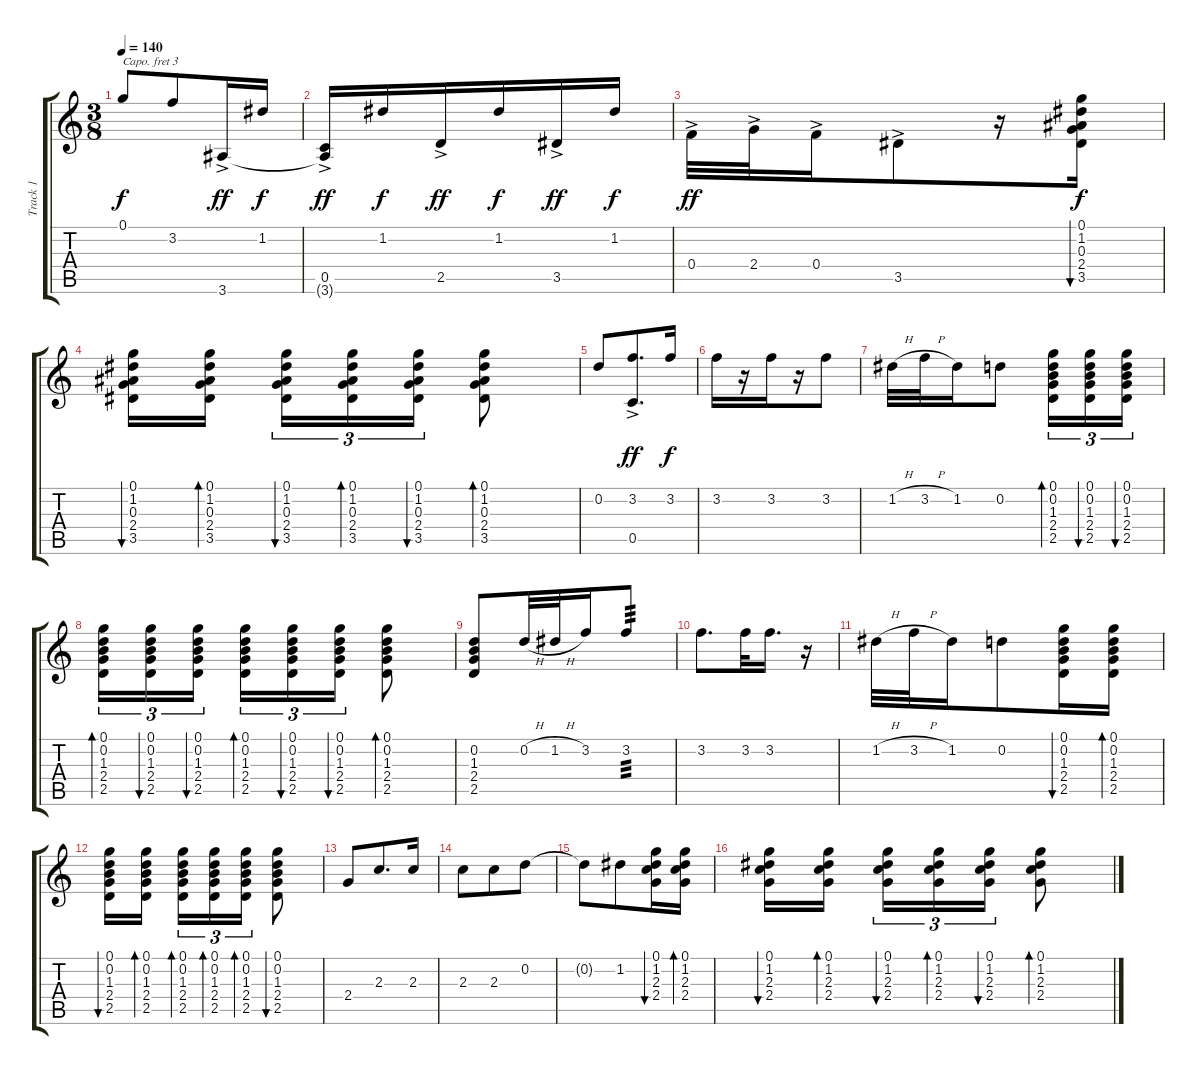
\track ("Track 1" "Track 1") {instrument acousticguitarnylon}
\staff {score tabs}
\capo 3
\tuning (E4 B3 G3 D3 A2 E2) {hide}
\ts (3 8)
\tempo 140
\clef g2
\ks c
0.1.8{dy f} 3.2.8 3.6{ac}.16{dy ff} 1.2.16{dy f} |
(0.5{ac} 3.6{t}).16{dy ff} 1.2.16{dy f} 2.5{ac}.16{dy ff} 1.2.16{dy f} 3.5{ac}.16{dy ff} 1.2.16{dy f} |
0.4{ac}.32{dy ff} 2.4{ac}.32 0.4{ac}.16 3.5{ac}.8 r.16 (0.1 1.2 0.3 2.4 3.5).16{bu 30 dy f} |
(0.1 1.2 0.3 2.4 3.5).16{bu 30} (0.1 1.2 0.3 2.4 3.5).16{bd 30} (0.1 1.2 0.3 2.4 3.5).16{tu (3 2) bu 30} (0.1 1.2 0.3 2.4 3.5).16{tu (3 2) bd 30} (0.1 1.2 0.3 2.4 3.5).16{tu (3 2) bu 30} (0.1 1.2 0.3 2.4 3.5).8{bd 30} |
0.2.8 (3.2 0.5{ac}).8{d dy ff} 3.2.16{dy f} |
3.2.16 r.16 3.2.16 r.16 3.2.8 |
1.2{h}.32 3.2{h}.32 1.2.16 0.2.8 (0.1 0.2 1.3 2.4 2.5).16{tu (3 2) bd 30} (0.1 0.2 1.3 2.4 2.5).16{tu (3 2) bu 30} (0.1 0.2 1.3 2.4 2.5).16{tu (3 2) bu 30} |
(0.1 0.2 1.3 2.4 2.5).16{tu (3 2) bd 30} (0.1 0.2 1.3 2.4 2.5).16{tu (3 2) bu 30} (0.1 0.2 1.3 2.4 2.5).16{tu (3 2) bu 30} (0.1 0.2 1.3 2.4 2.5).16{tu (3 2) bd 30} (0.1 0.2 1.3 2.4 2.5).16{tu (3 2) bu 30} (0.1 0.2 1.3 2.4 2.5).16{tu (3 2) bu 30} (0.1 0.2 1.3 2.4 2.5).8{bd 30} |
(0.2 1.3 2.4 2.5).8 0.2{h}.32 1.2{h}.32 3.2.16 3.2.8{tp 3} |
3.2.8{d} 3.2.32 3.2.16{d} r.16 |
1.2{h}.32 3.2{h}.32 1.2.16 0.2.8 (0.1 0.2 1.3 2.4 2.5).16{bu 30} (0.1 0.2 1.3 2.4 2.5).16{bd 30} |
(0.1 0.2 1.3 2.4 2.5).16{bu 30} (0.1 0.2 1.3 2.4 2.5).16{bd 30} (0.1 0.2 1.3 2.4 2.5).16{tu (3 2) bd 30} (0.1 0.2 1.3 2.4 2.5).16{tu (3 2) bd 30} (0.1 0.2 1.3 2.4 2.5).16{tu (3 2) bd 30} (0.1 0.2 1.3 2.4 2.5).8{bu 30} |
2.4.8 2.3.8{d} 2.3.16 |
2.3.8 2.3.8 0.2.8 |
0.2{t}.8 1.2.8 (0.1 1.2 2.3 2.4).16{bu 30} (0.1 1.2 2.3 2.4).16{bd 30} |
(0.1 1.2 2.3 2.4).16{bu 30} (0.1 1.2 2.3 2.4).16{bd 30} (0.1 1.2 2.3 2.4).16{tu (3 2) bu 30} (0.1 1.2 2.3 2.4).16{tu (3 2) bd 30} (0.1 1.2 2.3 2.4).16{tu (3 2) bu 30} (0.1 1.2 2.3 2.4).8{bd 30}
